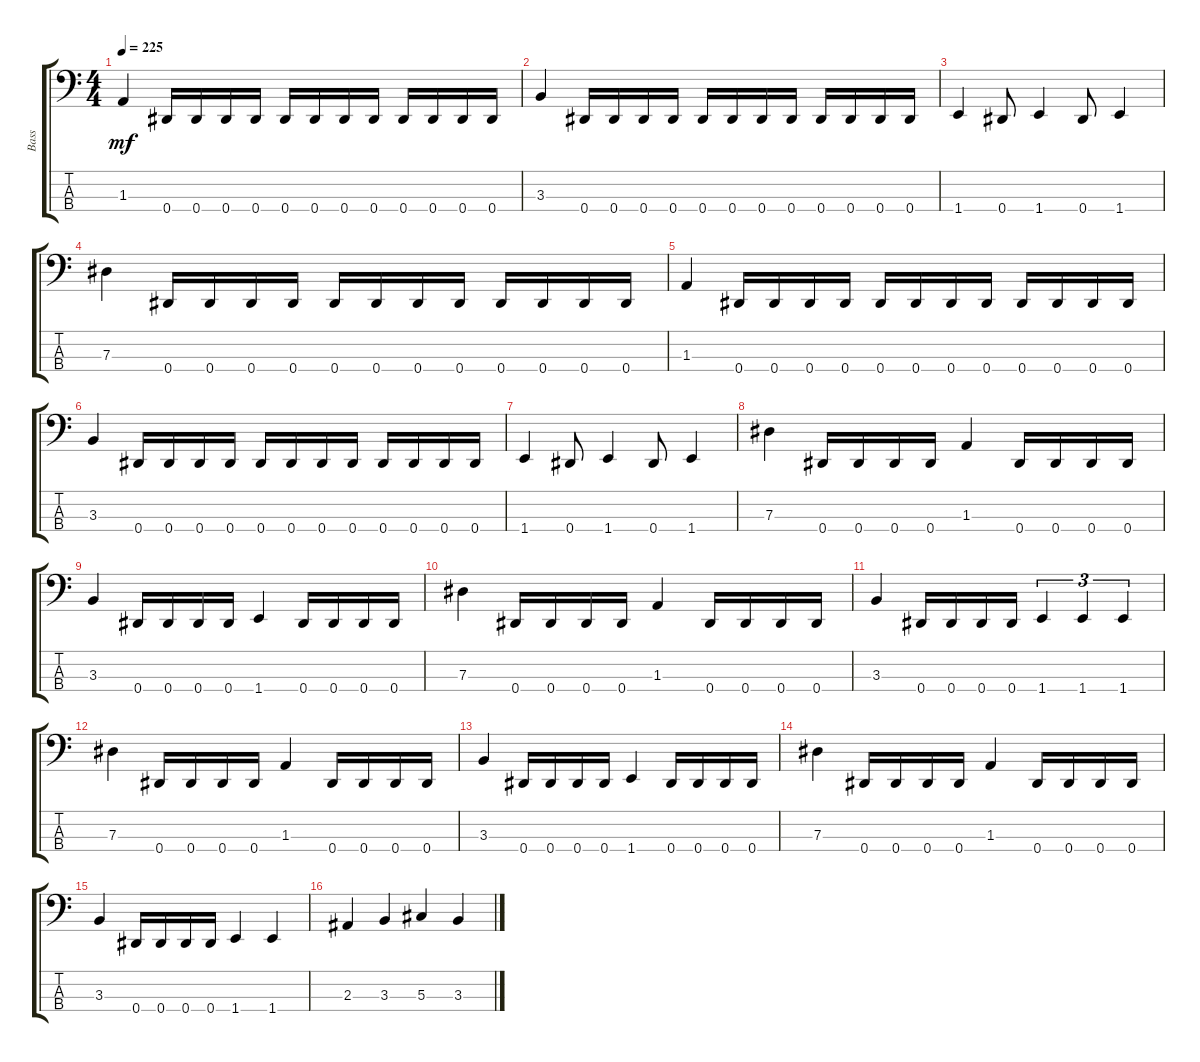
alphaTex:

\track ("Bass" "Bass") {instrument electricbasspick}
\staff {score tabs}
\tuning (Gb2 Db2 Ab1 Eb1) {hide}
\ts (4 4)
\tempo 225
\clef f4
\ks c
1.3.4{dy mf} 0.4.16 0.4.16 0.4.16 0.4.16 0.4.16 0.4.16 0.4.16 0.4.16 0.4.16 0.4.16 0.4.16 0.4.16 |
3.3.4 0.4.16 0.4.16 0.4.16 0.4.16 0.4.16 0.4.16 0.4.16 0.4.16 0.4.16 0.4.16 0.4.16 0.4.16 |
1.4.4 0.4.8 1.4.4 0.4.8 1.4.4 |
7.3.4 0.4.16 0.4.16 0.4.16 0.4.16 0.4.16 0.4.16 0.4.16 0.4.16 0.4.16 0.4.16 0.4.16 0.4.16 |
1.3.4 0.4.16 0.4.16 0.4.16 0.4.16 0.4.16 0.4.16 0.4.16 0.4.16 0.4.16 0.4.16 0.4.16 0.4.16 |
3.3.4 0.4.16 0.4.16 0.4.16 0.4.16 0.4.16 0.4.16 0.4.16 0.4.16 0.4.16 0.4.16 0.4.16 0.4.16 |
1.4.4 0.4.8 1.4.4 0.4.8 1.4.4 |
7.3.4 0.4.16 0.4.16 0.4.16 0.4.16 1.3.4 0.4.16 0.4.16 0.4.16 0.4.16 |
3.3.4 0.4.16 0.4.16 0.4.16 0.4.16 1.4.4 0.4.16 0.4.16 0.4.16 0.4.16 |
7.3.4 0.4.16 0.4.16 0.4.16 0.4.16 1.3.4 0.4.16 0.4.16 0.4.16 0.4.16 |
3.3.4 0.4.16 0.4.16 0.4.16 0.4.16 1.4.4{tu (3 2)} 1.4.4{tu (3 2)} 1.4.4{tu (3 2)} |
7.3.4 0.4.16 0.4.16 0.4.16 0.4.16 1.3.4 0.4.16 0.4.16 0.4.16 0.4.16 |
3.3.4 0.4.16 0.4.16 0.4.16 0.4.16 1.4.4 0.4.16 0.4.16 0.4.16 0.4.16 |
7.3.4 0.4.16 0.4.16 0.4.16 0.4.16 1.3.4 0.4.16 0.4.16 0.4.16 0.4.16 |
3.3.4 0.4.16 0.4.16 0.4.16 0.4.16 1.4.4 1.4.4 |
2.3.4 3.3.4 5.3.4 3.3.4
